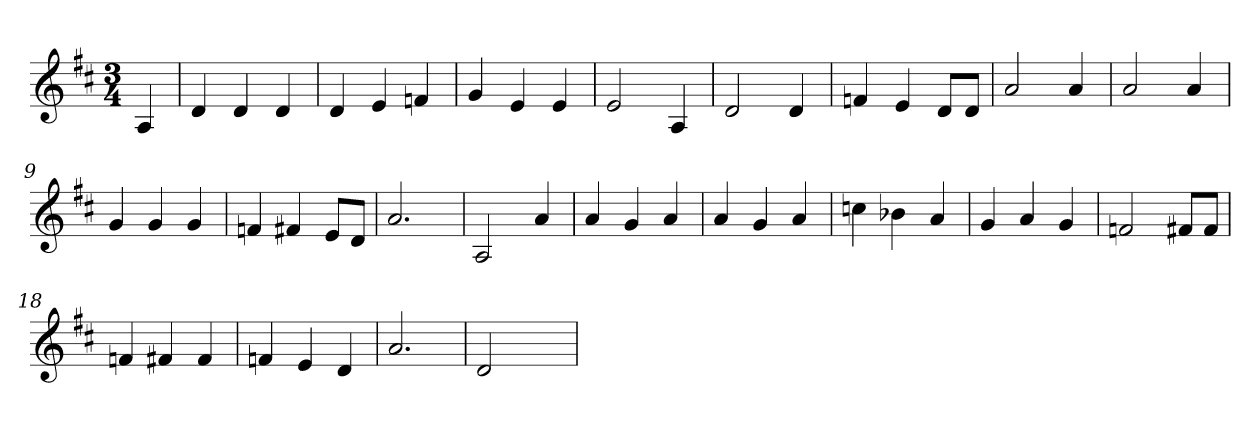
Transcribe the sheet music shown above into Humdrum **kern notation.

**kern
*part1
*staff1
*clefG2
*k[f#c#]
*D:
*M3/4
=
4A
=1
4d
4d
4d
=2
4d
4e
4fn
=3
4g
4e
4e
=4
2e
4A
=5
2d
4d
=6
4fn
4e
8d/L
8d/J
=7
2a
4a
=8
2a
4a
=9
4g
4g
4g
=10
4fn
4f#
8e/L
8d/J
=11
2.a
=12
2A
4a
=13
4a
4g
4a
=14
4a
4g
4a
=15
4ccn
4b-X
4a
=16
4g
4a
4g
=17
2fn
8f#/L
8f#/J
=18
4fn
4f#
4f#
=19
4fn
4e
4d
=20
2.a
=21
2d
4ryy
=
*-
